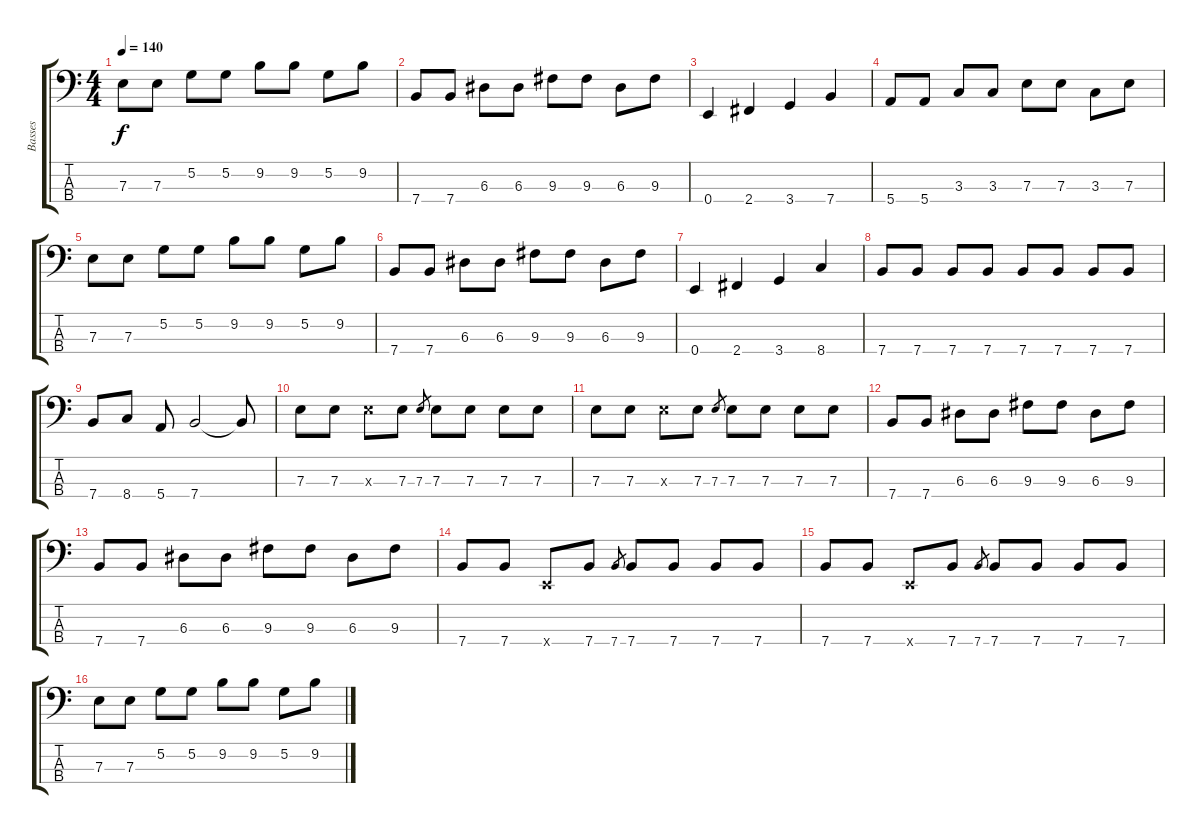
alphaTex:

\track ("Basses" "Basses") {instrument electricbasspick}
\staff {score tabs}
\tuning (G2 D2 A1 E1) {hide}
\ts (4 4)
\tempo 140
\clef f4
\ks c
7.3.8{dy f} 7.3.8 5.2.8 5.2.8 9.2.8 9.2.8 5.2.8 9.2.8 |
7.4.8 7.4.8 6.3.8 6.3.8 9.3.8 9.3.8 6.3.8 9.3.8 |
0.4.4 2.4.4 3.4.4 7.4.4 |
5.4.8 5.4.8 3.3.8 3.3.8 7.3.8 7.3.8 3.3.8 7.3.8 |
7.3.8 7.3.8 5.2.8 5.2.8 9.2.8 9.2.8 5.2.8 9.2.8 |
7.4.8 7.4.8 6.3.8 6.3.8 9.3.8 9.3.8 6.3.8 9.3.8 |
0.4.4 2.4.4 3.4.4 8.4.4 |
7.4.8 7.4.8 7.4.8 7.4.8 7.4.8 7.4.8 7.4.8 7.4.8 |
7.4.8 8.4.8 5.4.8 7.4.2 7.4{t}.8 |
7.3.8 7.3.8 7.3{x}.8 7.3.8 7.3.8{gr} 7.3.8 7.3.8 7.3.8 7.3.8 |
7.3.8 7.3.8 7.3{x}.8 7.3.8 7.3.8{gr} 7.3.8 7.3.8 7.3.8 7.3.8 |
7.4.8 7.4.8 6.3.8 6.3.8 9.3.8 9.3.8 6.3.8 9.3.8 |
7.4.8 7.4.8 6.3.8 6.3.8 9.3.8 9.3.8 6.3.8 9.3.8 |
7.4.8 7.4.8 0.4{x}.8 7.4.8 7.4.8{gr} 7.4.8 7.4.8 7.4.8 7.4.8 |
7.4.8 7.4.8 0.4{x}.8 7.4.8 7.4.8{gr} 7.4.8 7.4.8 7.4.8 7.4.8 |
7.3.8 7.3.8 5.2.8 5.2.8 9.2.8 9.2.8 5.2.8 9.2.8
